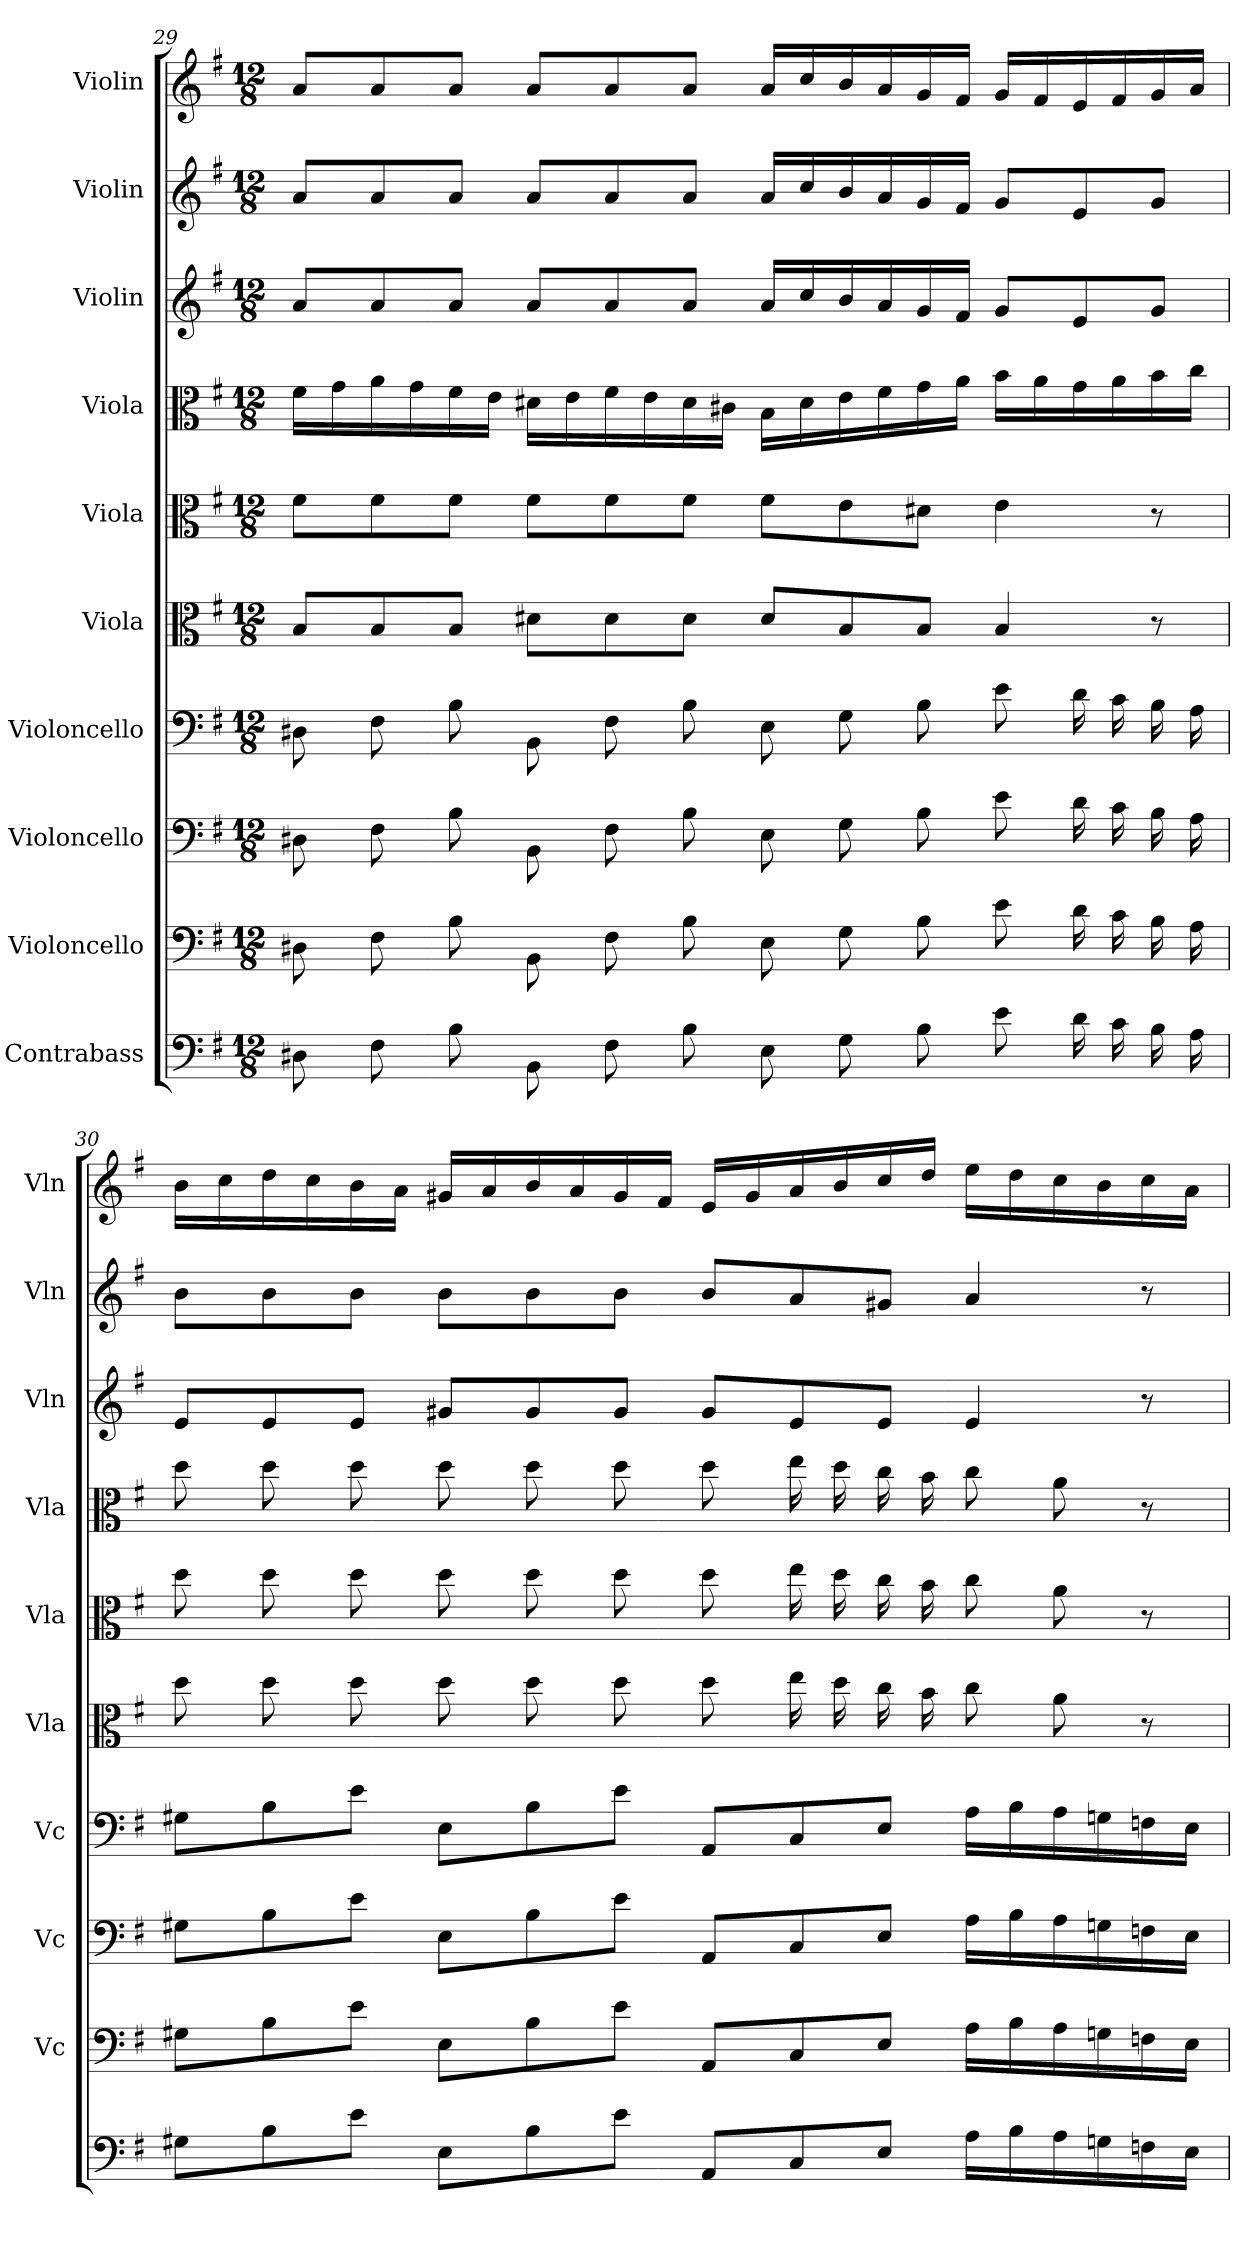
**kern	**kern	**kern	**kern	**kern	**kern	**kern	**kern	**kern	**kern
*part10	*part9	*part8	*part7	*part6	*part5	*part4	*part3	*part2	*part1
*staff10	*staff9	*staff8	*staff7	*staff6	*staff5	*staff4	*staff3	*staff2	*staff1
*I"Contrabass	*I"Violoncello	*I"Violoncello	*I"Violoncello	*I"Viola	*I"Viola	*I"Viola	*I"Violin	*I"Violin	*I"Violin
*	*I'Vc	*I'Vc	*I'Vc	*I'Vla	*I'Vla	*I'Vla	*I'Vln	*I'Vln	*I'Vln
*clefF4	*clefF4	*clefF4	*clefF4	*clefC3	*clefC3	*clefC3	*clefG2	*clefG2	*clefG2
*k[f#]	*k[f#]	*k[f#]	*k[f#]	*k[f#]	*k[f#]	*k[f#]	*k[f#]	*k[f#]	*k[f#]
*G:	*G:	*G:	*G:	*G:	*G:	*G:	*G:	*G:	*G:
*M12/8	*M12/8	*M12/8	*M12/8	*M12/8	*M12/8	*M12/8	*M12/8	*M12/8	*M12/8
=29	=29	=29	=29	=29	=29	=29	=29	=29	=29
8D#X\	8D#X\	8D#X\	8D#X\	8B/L	8f#\L	16f#\LL	8a/L	8a/L	8a/L
.	.	.	.	.	.	16g\	.	.	.
8F#\	8F#\	8F#\	8F#\	8B/	8f#\	16a\	8a/	8a/	8a/
.	.	.	.	.	.	16g\	.	.	.
8B\	8B\	8B\	8B\	8B/J	8f#\J	16f#\	8a/J	8a/J	8a/J
.	.	.	.	.	.	16e\JJ	.	.	.
8BB\	8BB\	8BB\	8BB\	8d#X\L	8f#\L	16d#X\LL	8a/L	8a/L	8a/L
.	.	.	.	.	.	16e\	.	.	.
8F#\	8F#\	8F#\	8F#\	8d#\	8f#\	16f#\	8a/	8a/	8a/
.	.	.	.	.	.	16e\	.	.	.
8B\	8B\	8B\	8B\	8d#\J	8f#\J	16d#\	8a/J	8a/J	8a/J
.	.	.	.	.	.	16c#X\JJ	.	.	.
8E\	8E\	8E\	8E\	8d#/L	8f#\L	16B\LL	16a/LL	16a/LL	16a/LL
.	.	.	.	.	.	16d#\	16cc/	16cc/	16cc/
8G\	8G\	8G\	8G\	8B/	8e\	16e\	16b/	16b/	16b/
.	.	.	.	.	.	16f#\	16a/	16a/	16a/
8B\	8B\	8B\	8B\	8B/J	8d#X\J	16g\	16g/	16g/	16g/
.	.	.	.	.	.	16a\JJ	16f#/JJ	16f#/JJ	16f#/JJ
8e\	8e\	8e\	8e\	4B/	4e\	16b\LL	8g/L	8g/L	16g/LL
.	.	.	.	.	.	16a\	.	.	16f#/
16d\	16d\	16d\	16d\	.	.	16g\	8e/	8e/	16e/
16c\	16c\	16c\	16c\	.	.	16a\	.	.	16f#/
16B\	16B\	16B\	16B\	8r	8r	16b\	8g/J	8g/J	16g/
16A\	16A\	16A\	16A\	.	.	16cc\JJ	.	.	16a/JJ
=30	=30	=30	=30	=30	=30	=30	=30	=30	=30
8G#X\L	8G#X\L	8G#X\L	8G#X\L	8dd\	8dd\	8dd\	8e/L	8b\L	16b\LL
.	.	.	.	.	.	.	.	.	16cc\
8B\	8B\	8B\	8B\	8dd\	8dd\	8dd\	8e/	8b\	16dd\
.	.	.	.	.	.	.	.	.	16cc\
8e\J	8e\J	8e\J	8e\J	8dd\	8dd\	8dd\	8e/J	8b\J	16b\
.	.	.	.	.	.	.	.	.	16a\JJ
8E\L	8E\L	8E\L	8E\L	8dd\	8dd\	8dd\	8g#X/L	8b\L	16g#X/LL
.	.	.	.	.	.	.	.	.	16a/
8B\	8B\	8B\	8B\	8dd\	8dd\	8dd\	8g#/	8b\	16b/
.	.	.	.	.	.	.	.	.	16a/
8e\J	8e\J	8e\J	8e\J	8dd\	8dd\	8dd\	8g#/J	8b\J	16g#/
.	.	.	.	.	.	.	.	.	16f#/JJ
8AA/L	8AA/L	8AA/L	8AA/L	8dd\	8dd\	8dd\	8g#/L	8b/L	16e/LL
.	.	.	.	.	.	.	.	.	16g#/
8C/	8C/	8C/	8C/	16ee\	16ee\	16ee\	8e/	8a/	16a/
.	.	.	.	16dd\	16dd\	16dd\	.	.	16b/
8E/J	8E/J	8E/J	8E/J	16cc\	16cc\	16cc\	8e/J	8g#X/J	16cc/
.	.	.	.	16b\	16b\	16b\	.	.	16dd/JJ
16A\LL	16A\LL	16A\LL	16A\LL	8cc\	8cc\	8cc\	4e/	4a/	16ee\LL
16B\	16B\	16B\	16B\	.	.	.	.	.	16dd\
16A\	16A\	16A\	16A\	8a\	8a\	8a\	.	.	16cc\
16Gn\	16Gn\	16Gn\	16Gn\	.	.	.	.	.	16b\
16Fn\	16Fn\	16Fn\	16Fn\	8r	8r	8r	8r	8r	16cc\
16E\JJ	16E\JJ	16E\JJ	16E\JJ	.	.	.	.	.	16a\JJ
=	=	=	=	=	=	=	=	=	=
*-	*-	*-	*-	*-	*-	*-	*-	*-	*-
